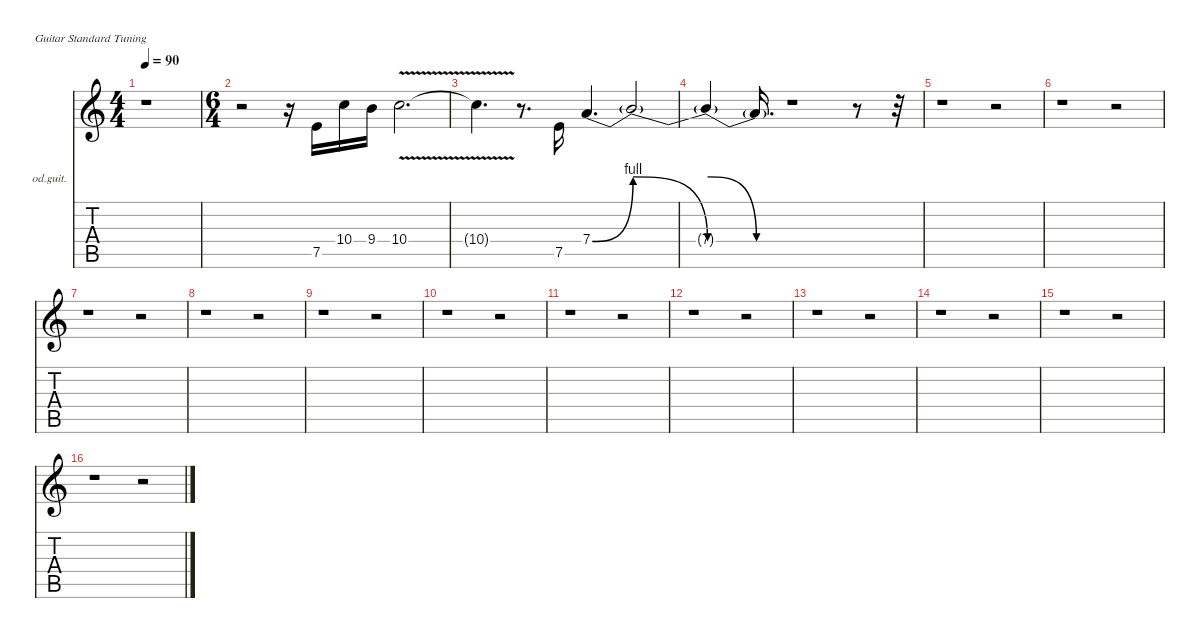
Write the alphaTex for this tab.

\defaultSystemsLayout 4
\hideDynamics
\bracketExtendMode nobrackets
\firstSystemTrackNameOrientation horizontal
\otherSystemsTrackNameOrientation horizontal
\track ("Elektrik Gitar" "od.guit.") {instrument overdrivenguitar}
\staff {score tabs}
\tuning (E4 B3 G3 D3 A2 E2)
\ts (4 4)
\beaming (8 2 2 2 2)
\tempo 90
\clef g2
\ks c
r.1{dy f instrument overdrivenguitar beam Down} |
\ts (6 4)
\beaming (8 6 6)
r.2{beam Down} r.16{beam Down} 7.5.16{beam Up} 10.4.16{beam Up} 9.4.16{dy mf beam Up} 10.4{v}.2{d dy f beam Down} |
10.4{v t}.4{d beam Down} r.8{d beam Down} 7.5.16{dy mf beam Up} 7.4{be (bend 0 0 60 4)}.4{d beam Up} 7.4{be (release 0 4 60 0) t}.2{dy f beam Up} |
7.4{be (release 0 4 60 0) t}.4{beam Up} 7.4{be (hold 0 0 60 0) t}.16{d beam Up} r.1{beam Down} r.8{beam Down} r.32{beam Down} |
r.1{beam Down} r.2{beam Down} |
r.1{beam Down} r.2{beam Down} |
r.1{beam Down} r.2{beam Down} |
r.1{beam Down} r.2{beam Down} |
r.1{beam Down} r.2{beam Down} |
r.1{beam Down} r.2{beam Down} |
r.1{beam Down} r.2{beam Down} |
r.1{beam Down} r.2{beam Down} |
r.1{beam Down} r.2{beam Down} |
r.1{beam Down} r.2{beam Down} |
r.1{beam Down} r.2{beam Down} |
r.1{beam Down} r.2{beam Down}
